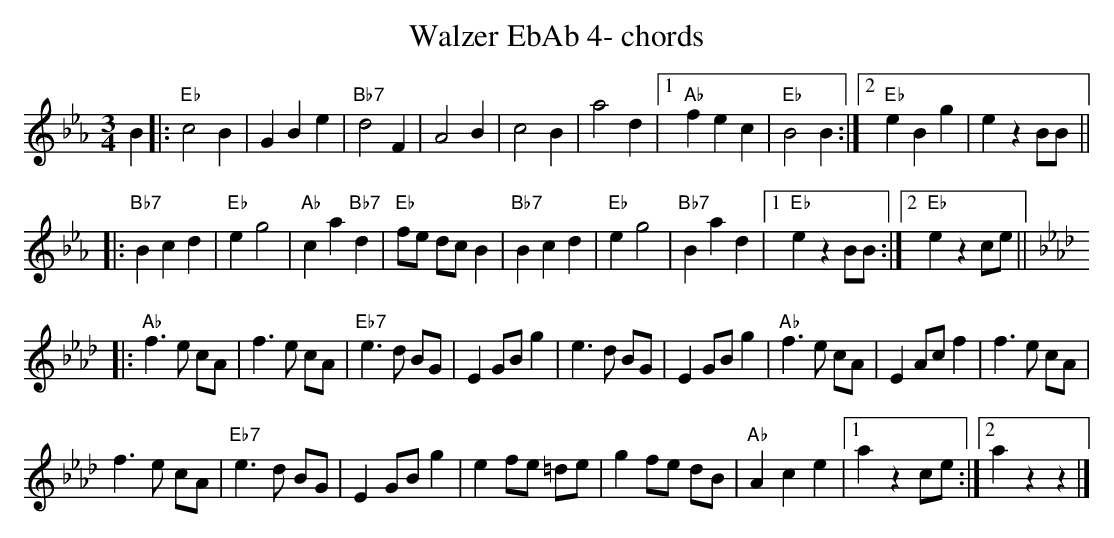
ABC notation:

X:1
T:Walzer EbAb 4- chords
M:3/4
L:1/4
K:Ebmaj%%MIDI gchordon
B |: "Eb"c2B | GBe | "Bb7"d2F | A2B | c2B | a2d |1 "Ab"fec | "Eb"B2B :|2 "Eb"eBg | ezB/2B/2 ||
|:
"Bb7"Bcd | "Eb"eg2 | "Ab"ca"Bb7"d | "Eb"f/2e/2 d/2c/2B | "Bb7"Bcd | "Eb"eg2 | "Bb7"Bad |1 "Eb"ezB/2B/2 :|2 "Eb"ezc/2e/2 || [K:Abmaj]
|: "Ab"f>e c/2A/2 | f>e c/2A/2 | "Eb7"e>d B/2G/2 | EG/2B/2g | e>d B/2G/2 | EG/2B/2g | "Ab"f>e c/2A/2 | EA/2c/2f | f>e c/2A/2 |
f>e c/2A/2 | "Eb7"e>d B/2G/2 | EG/2B/2g | ef/2e/2 =d/2e/2 | gf/2e/2 d/2B/2 | "Ab"Ace |1 azc/2e/2 :|2 azz |]
